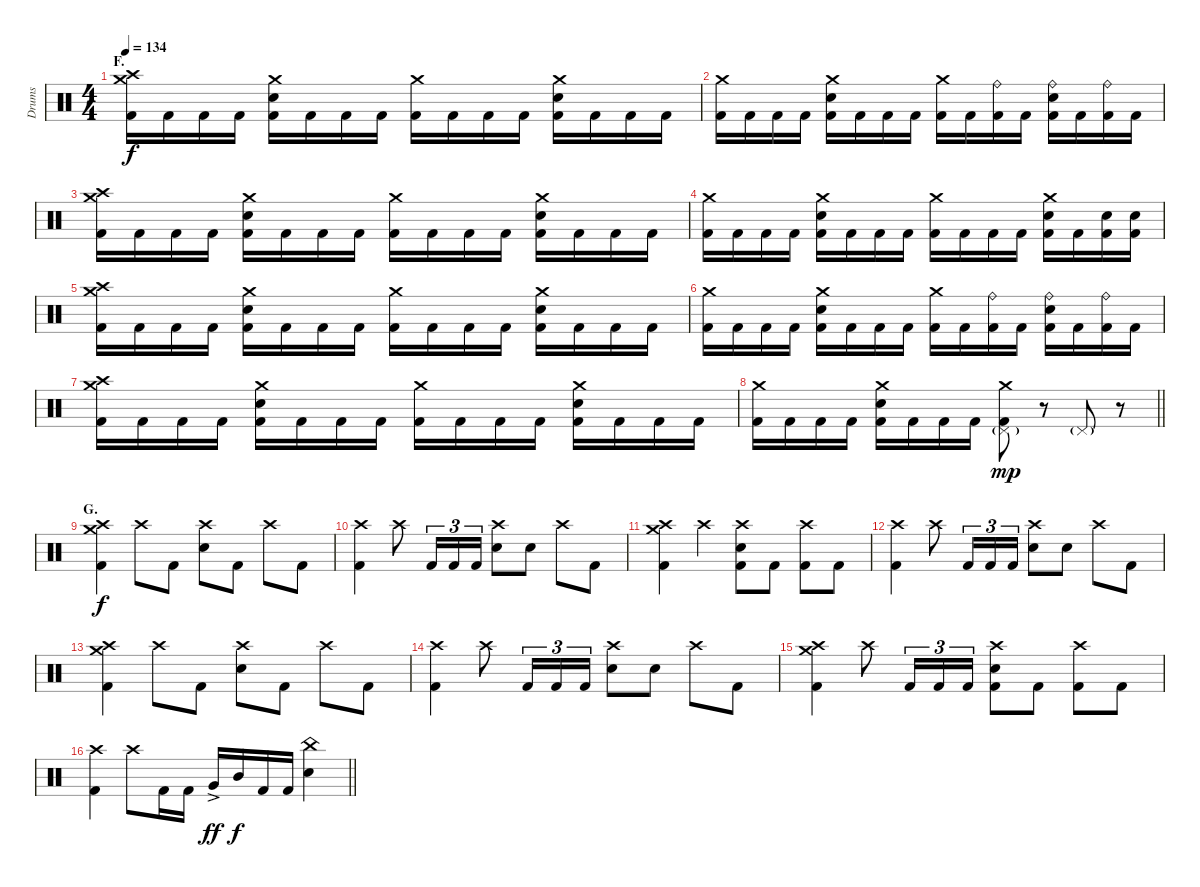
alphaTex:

\track ("Drums" "Drums") {instrument percussion}
\staff {score}
\articulation defaults
\ts (4 4)
\section ("" "F.")
\tempo 134
\clef neutral
\ks c
("Crash medium (hit)" "Crash high (hit)" "Kick (hit) 2").16{dy f} "Kick (hit) 2".16 "Kick (hit) 2".16 "Kick (hit) 2".16 ("Crash medium (hit)" "Electric Snare (hit)" "Kick (hit) 2").16 "Kick (hit) 2".16 "Kick (hit) 2".16 "Kick (hit) 2".16 ("Crash medium (hit)" "Kick (hit) 2").16 "Kick (hit) 2".16 "Kick (hit) 2".16 "Kick (hit) 2".16 ("Crash medium (hit)" "Electric Snare (hit)" "Kick (hit) 2").16 "Kick (hit) 2".16 "Kick (hit) 2".16 "Kick (hit) 2".16 |
("Crash medium (hit)" "Kick (hit) 2").16 "Kick (hit) 2".16 "Kick (hit) 2".16 "Kick (hit) 2".16 ("Crash medium (hit)" "Electric Snare (hit)" "Kick (hit) 2").16 "Kick (hit) 2".16 "Kick (hit) 2".16 "Kick (hit) 2".16 ("Crash medium (hit)" "Kick (hit) 2").16 "Kick (hit) 2".16 ("Ride (bell)" "Kick (hit) 2").16 "Kick (hit) 2".16 ("Ride (bell)" "Electric Snare (hit)" "Kick (hit) 2").16 "Kick (hit) 2".16 ("Ride (bell)" "Kick (hit) 2").16 "Kick (hit) 2".16 |
("Crash medium (hit)" "Crash high (hit)" "Kick (hit) 2").16 "Kick (hit) 2".16 "Kick (hit) 2".16 "Kick (hit) 2".16 ("Crash medium (hit)" "Electric Snare (hit)" "Kick (hit) 2").16 "Kick (hit) 2".16 "Kick (hit) 2".16 "Kick (hit) 2".16 ("Crash medium (hit)" "Kick (hit) 2").16 "Kick (hit) 2".16 "Kick (hit) 2".16 "Kick (hit) 2".16 ("Crash medium (hit)" "Electric Snare (hit)" "Kick (hit) 2").16 "Kick (hit) 2".16 "Kick (hit) 2".16 "Kick (hit) 2".16 |
("Crash medium (hit)" "Kick (hit) 2").16 "Kick (hit) 2".16 "Kick (hit) 2".16 "Kick (hit) 2".16 ("Crash medium (hit)" "Electric Snare (hit)" "Kick (hit) 2").16 "Kick (hit) 2".16 "Kick (hit) 2".16 "Kick (hit) 2".16 ("Crash medium (hit)" "Kick (hit) 2").16 "Kick (hit) 2".16 "Kick (hit) 2".16 "Kick (hit) 2".16 ("Crash medium (hit)" "Electric Snare (hit)" "Kick (hit) 2").16 "Kick (hit) 2".16 ("Electric Snare (hit)" "Kick (hit) 2").16 ("Electric Snare (hit)" "Kick (hit) 2").16 |
("Crash medium (hit)" "Crash high (hit)" "Kick (hit) 2").16 "Kick (hit) 2".16 "Kick (hit) 2".16 "Kick (hit) 2".16 ("Crash medium (hit)" "Electric Snare (hit)" "Kick (hit) 2").16 "Kick (hit) 2".16 "Kick (hit) 2".16 "Kick (hit) 2".16 ("Crash medium (hit)" "Kick (hit) 2").16 "Kick (hit) 2".16 "Kick (hit) 2".16 "Kick (hit) 2".16 ("Crash medium (hit)" "Electric Snare (hit)" "Kick (hit) 2").16 "Kick (hit) 2".16 "Kick (hit) 2".16 "Kick (hit) 2".16 |
("Crash medium (hit)" "Kick (hit) 2").16 "Kick (hit) 2".16 "Kick (hit) 2".16 "Kick (hit) 2".16 ("Crash medium (hit)" "Electric Snare (hit)" "Kick (hit) 2").16 "Kick (hit) 2".16 "Kick (hit) 2".16 "Kick (hit) 2".16 ("Crash medium (hit)" "Kick (hit) 2").16 "Kick (hit) 2".16 ("Ride (bell)" "Kick (hit) 2").16 "Kick (hit) 2".16 ("Ride (bell)" "Electric Snare (hit)" "Kick (hit) 2").16 "Kick (hit) 2".16 ("Ride (bell)" "Kick (hit) 2").16 "Kick (hit) 2".16 |
("Crash medium (hit)" "Crash high (hit)" "Kick (hit) 2").16 "Kick (hit) 2".16 "Kick (hit) 2".16 "Kick (hit) 2".16 ("Crash medium (hit)" "Electric Snare (hit)" "Kick (hit) 2").16 "Kick (hit) 2".16 "Kick (hit) 2".16 "Kick (hit) 2".16 ("Crash medium (hit)" "Kick (hit) 2").16 "Kick (hit) 2".16 "Kick (hit) 2".16 "Kick (hit) 2".16 ("Crash medium (hit)" "Electric Snare (hit)" "Kick (hit) 2").16 "Kick (hit) 2".16 "Kick (hit) 2".16 "Kick (hit) 2".16 |
\barLineRight lightlight
("Crash medium (hit)" "Kick (hit) 2").16 "Kick (hit) 2".16 "Kick (hit) 2".16 "Kick (hit) 2".16 ("Crash medium (hit)" "Electric Snare (hit)" "Kick (hit) 2").16 "Kick (hit) 2".16 "Kick (hit) 2".16 "Kick (hit) 2".16 ("Crash medium (hit)" "Pedal Hi-Hat (hit)"{g} "Kick (hit) 2").8{dy mp} r.8 "Pedal Hi-Hat (hit)"{g}.8 r.8 |
\section ("" "G.")
("Crash medium (hit)" "Crash high (hit)" "Kick (hit) 2").4{dy f} "Crash high (hit)".8 "Kick (hit) 2".8 ("Crash high (hit)" "Electric Snare (hit)").8 "Kick (hit) 2".8 "Crash high (hit)".8 "Kick (hit) 2".8 |
("Crash high (hit)" "Kick (hit) 2").4 "Crash high (hit)".8 "Kick (hit) 2".16{tu (3 2)} "Kick (hit) 2".16{tu (3 2)} "Kick (hit) 2".16{tu (3 2)} ("Crash high (hit)" "Electric Snare (hit)").8 "Electric Snare (hit)".8 "Crash high (hit)".8 "Kick (hit) 2".8 |
("Crash medium (hit)" "Crash high (hit)" "Kick (hit) 2").4 "Crash high (hit)".4 ("Crash high (hit)" "Electric Snare (hit)" "Kick (hit) 2").8 "Kick (hit) 2".8 ("Crash high (hit)" "Kick (hit) 2").8 "Kick (hit) 2".8 |
("Crash high (hit)" "Kick (hit) 2").4 "Crash high (hit)".8 "Kick (hit) 2".16{tu (3 2)} "Kick (hit) 2".16{tu (3 2)} "Kick (hit) 2".16{tu (3 2)} ("Crash high (hit)" "Electric Snare (hit)").8 "Electric Snare (hit)".8 "Crash high (hit)".8 "Kick (hit) 2".8 |
("Crash medium (hit)" "Crash high (hit)" "Kick (hit) 2").4 "Crash high (hit)".8 "Kick (hit) 2".8 ("Crash high (hit)" "Electric Snare (hit)").8 "Kick (hit) 2".8 "Crash high (hit)".8 "Kick (hit) 2".8 |
("Crash high (hit)" "Kick (hit) 2").4 "Crash high (hit)".8 "Kick (hit) 2".16{tu (3 2)} "Kick (hit) 2".16{tu (3 2)} "Kick (hit) 2".16{tu (3 2)} ("Crash high (hit)" "Electric Snare (hit)").8 "Electric Snare (hit)".8 "Crash high (hit)".8 "Kick (hit) 2".8 |
("Crash medium (hit)" "Crash high (hit)" "Kick (hit) 2").4 "Crash high (hit)".8 "Kick (hit) 2".16{tu (3 2)} "Kick (hit) 2".16{tu (3 2)} "Kick (hit) 2".16{tu (3 2)} ("Crash high (hit)" "Electric Snare (hit)" "Kick (hit) 2").8 "Kick (hit) 2".8 ("Crash high (hit)" "Kick (hit) 2").8 "Kick (hit) 2".8 |
\barLineRight lightlight
("Crash high (hit)" "Kick (hit) 2").4 "Crash high (hit)".8 "Kick (hit) 2".16 "Kick (hit) 2".16 "Very Low Tom (hit)"{ac}.16{dy ff} "Mid Tom (hit)".16{dy f} "Kick (hit) 2".16 "Kick (hit) 2".16 ("China (hit)" "Electric Snare (hit)").4
